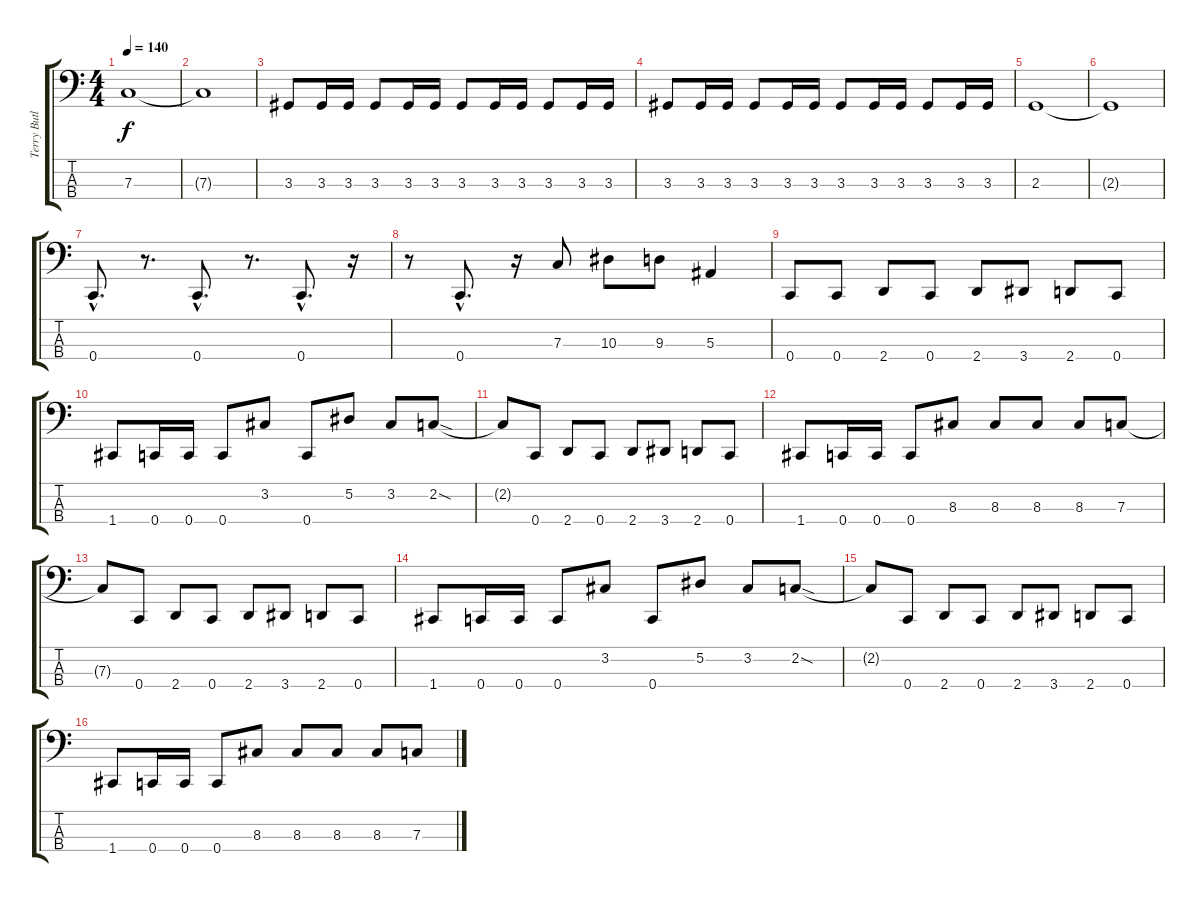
\track ("Terry Butler (Bass)" "Terry Butl") {instrument electricbasspick}
\staff {score tabs}
\tuning (Eb2 Bb1 F1 C1) {hide}
\ts (4 4)
\tempo 140
\clef f4
\ks c
7.3.1{dy f} |
7.3{t}.1 |
3.3.8 3.3.16 3.3.16 3.3.8 3.3.16 3.3.16 3.3.8 3.3.16 3.3.16 3.3.8 3.3.16 3.3.16 |
3.3.8 3.3.16 3.3.16 3.3.8 3.3.16 3.3.16 3.3.8 3.3.16 3.3.16 3.3.8 3.3.16 3.3.16 |
2.3.1 |
2.3{t}.1 |
0.4{hac}.8{d} r.8{d} 0.4{hac}.8{d} r.8{d} 0.4{hac}.8{d} r.16 |
r.8 0.4{hac}.8{d} r.16 7.3.8 10.3.8 9.3.8 5.3.4 |
0.4.8 0.4.8 2.4.8 0.4.8 2.4.8 3.4.8 2.4.8 0.4.8 |
1.4.8 0.4.16 0.4.16 0.4.8 3.2.8 0.4.8 5.2.8 3.2.8 2.2{sod}.8 |
2.2{t}.8 0.4.8 2.4.8 0.4.8 2.4.8 3.4.8 2.4.8 0.4.8 |
1.4.8 0.4.16 0.4.16 0.4.8 8.3.8 8.3.8 8.3.8 8.3.8 7.3.8 |
7.3{t}.8 0.4.8 2.4.8 0.4.8 2.4.8 3.4.8 2.4.8 0.4.8 |
1.4.8 0.4.16 0.4.16 0.4.8 3.2.8 0.4.8 5.2.8 3.2.8 2.2{sod}.8 |
2.2{t}.8 0.4.8 2.4.8 0.4.8 2.4.8 3.4.8 2.4.8 0.4.8 |
1.4.8 0.4.16 0.4.16 0.4.8 8.3.8 8.3.8 8.3.8 8.3.8 7.3.8
